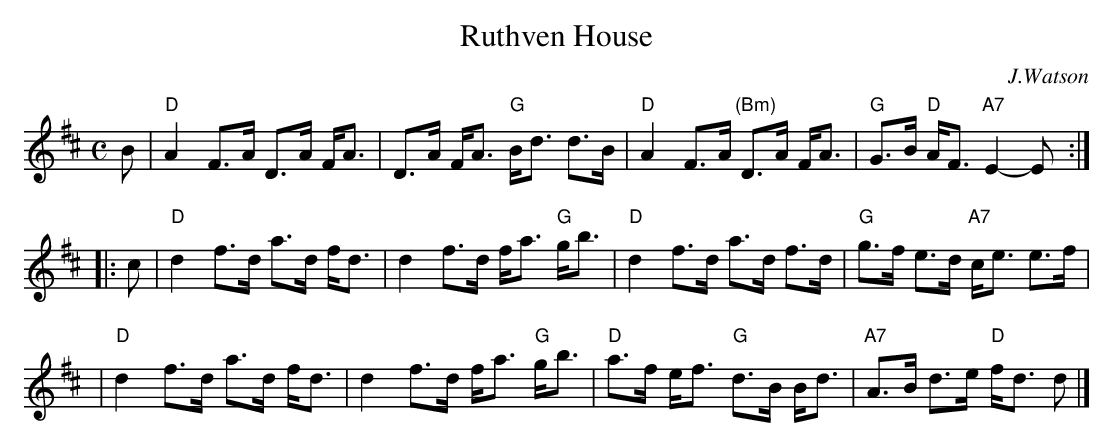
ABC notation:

X:1
T: Ruthven House
C: J.Watson
M: C
L: 1/8
K: D
B \
| "D" A2 F>A D>A F<A | D>A F<A "G"B<d d>B \
| "D" A2 F>A "(Bm)"D>A F<A | "G"G>B "D"A<F "A7"E2- E :|
|: c \
| "D"d2 f>d a>d f<d | d2 f>d f<a "G"g<b \
| "D"d2 f>d a>d f>d | "G"g>f e>d "A7"c<e e>f |
| "D"d2 f>d a>d f<d | d2 f>d f<a "G"g<b \
| "D"a>f e<f "G"d>B B<d | "A7"A>B d>e "D"f<d d |]
